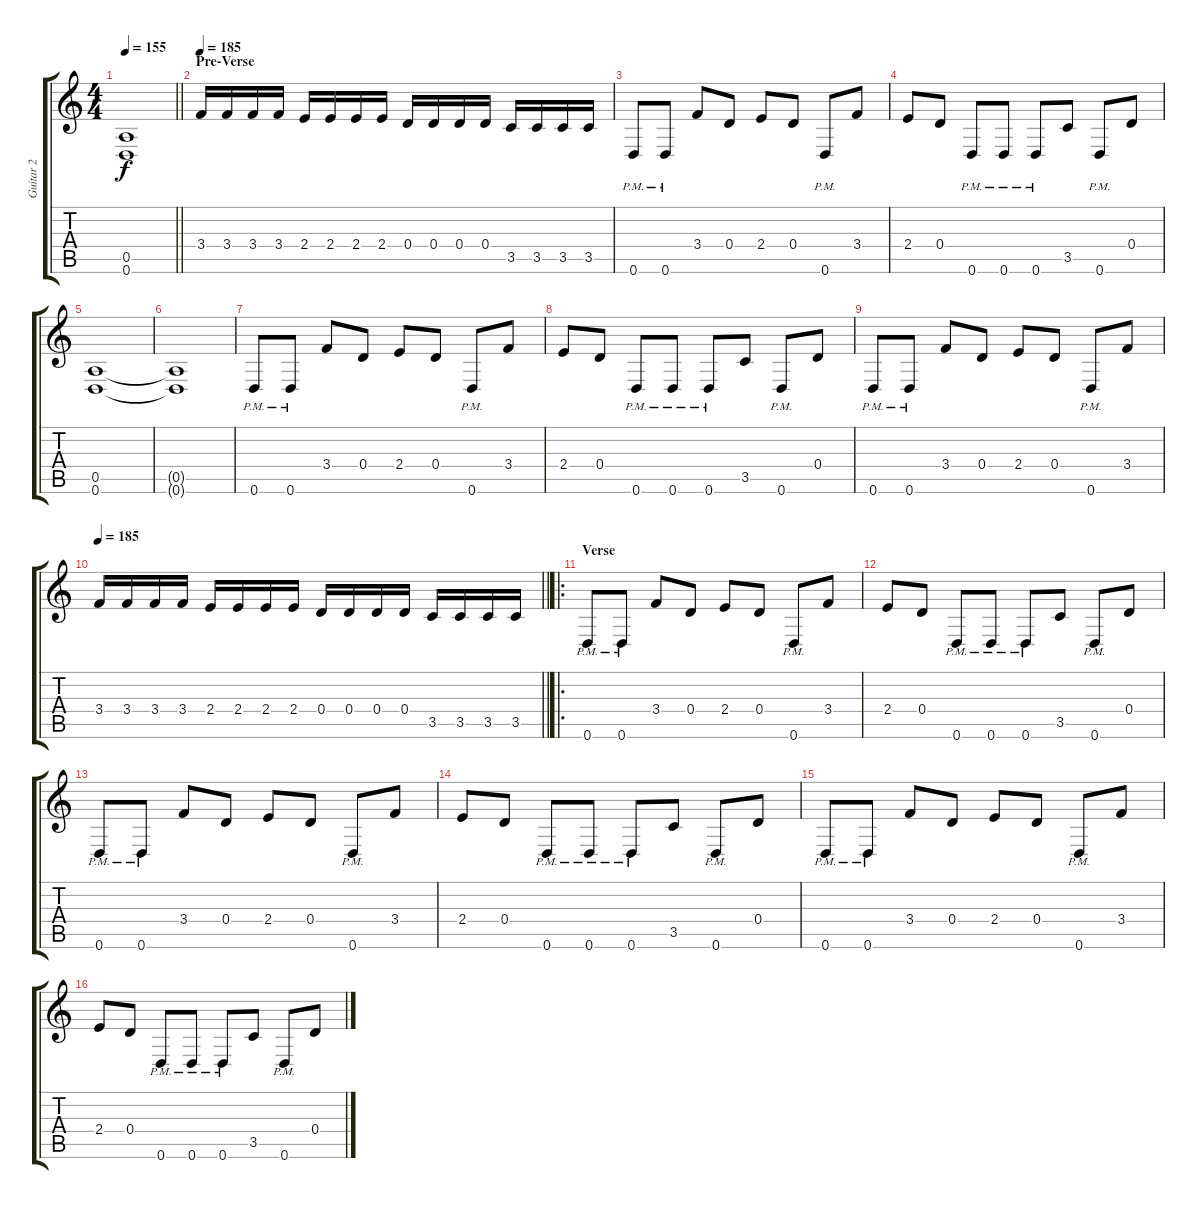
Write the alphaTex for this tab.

\track ("Guitar 2" "Guitar 2") {instrument overdrivenguitar}
\staff {score tabs}
\tuning (E4 B3 G3 D3 A2 D2) {hide}
\ts (4 4)
\tempo 155
\clef g2
\barLineRight lightlight
\ks c
(0.5 0.6).1{dy f} |
\section ("" "Pre-Verse")
\tempo 185
3.4.16 3.4.16 3.4.16 3.4.16 2.4.16 2.4.16 2.4.16 2.4.16 0.4.16 0.4.16 0.4.16 0.4.16 3.5.16 3.5.16 3.5.16 3.5.16 |
0.6{pm}.8 0.6{pm}.8 3.4.8 0.4.8 2.4.8 0.4.8 0.6{pm}.8 3.4.8 |
2.4.8 0.4.8 0.6{pm}.8 0.6{pm}.8 0.6{pm}.8 3.5.8 0.6{pm}.8 0.4.8 |
(0.5 0.6).1 |
(0.5{t} 0.6{t}).1 |
0.6{pm}.8 0.6{pm}.8 3.4.8 0.4.8 2.4.8 0.4.8 0.6{pm}.8 3.4.8 |
2.4.8 0.4.8 0.6{pm}.8 0.6{pm}.8 0.6{pm}.8 3.5.8 0.6{pm}.8 0.4.8 |
0.6{pm}.8 0.6{pm}.8 3.4.8 0.4.8 2.4.8 0.4.8 0.6{pm}.8 3.4.8 |
\tempo 185
\barLineRight lightlight
3.4.16 3.4.16 3.4.16 3.4.16 2.4.16 2.4.16 2.4.16 2.4.16 0.4.16 0.4.16 0.4.16 0.4.16 3.5.16 3.5.16 3.5.16 3.5.16 |
\ro
\section ("" "Verse")
0.6{pm}.8 0.6{pm}.8 3.4.8 0.4.8 2.4.8 0.4.8 0.6{pm}.8 3.4.8 |
2.4.8 0.4.8 0.6{pm}.8 0.6{pm}.8 0.6{pm}.8 3.5.8 0.6{pm}.8 0.4.8 |
0.6{pm}.8 0.6{pm}.8 3.4.8 0.4.8 2.4.8 0.4.8 0.6{pm}.8 3.4.8 |
2.4.8 0.4.8 0.6{pm}.8 0.6{pm}.8 0.6{pm}.8 3.5.8 0.6{pm}.8 0.4.8 |
0.6{pm}.8 0.6{pm}.8 3.4.8 0.4.8 2.4.8 0.4.8 0.6{pm}.8 3.4.8 |
2.4.8 0.4.8 0.6{pm}.8 0.6{pm}.8 0.6{pm}.8 3.5.8 0.6{pm}.8 0.4.8
